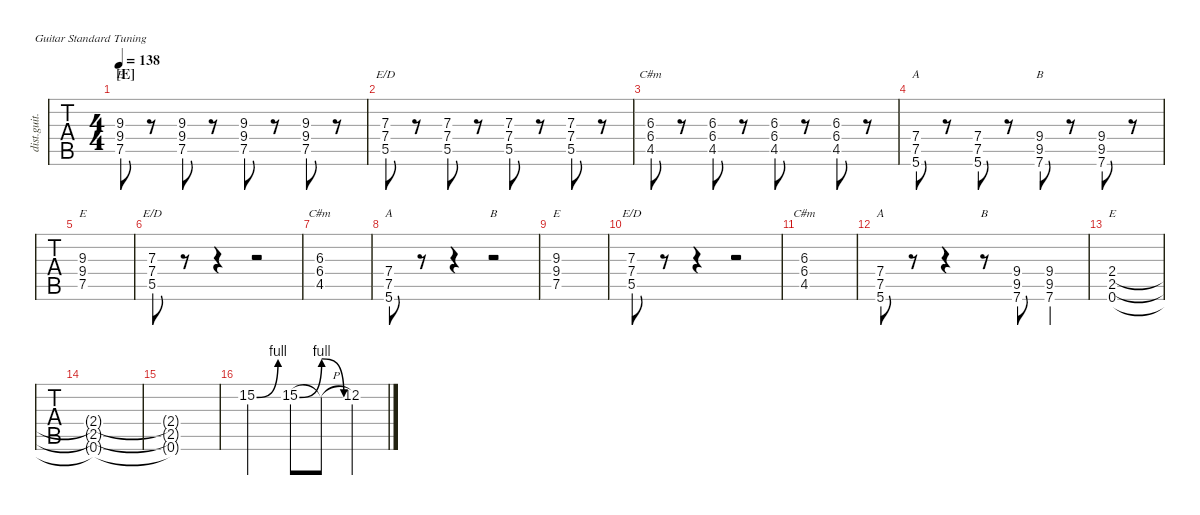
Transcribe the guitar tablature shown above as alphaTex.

\defaultSystemsLayout 4
\hideDynamics
\bracketExtendMode nobrackets
\track ("Distortion Guitar" "dist.guit.") {defaultSystemsLayout 4 instrument distortionguitar}
\staff {tabs}
\tuning (E4 B3 G3 D3 A2 E2)
\chord ("B" x x x x x x)
\chord ("C#m" x x 6 6 4 x) {firstfret 4 showdiagram false showfingering false}
\chord ("E" x x x 2 2 0) {showdiagram false showfingering false barre 2}
\chord ("B" x x x 9 9 7) {firstfret 7 showdiagram false showfingering false}
\chord ("A" x x x 7 7 5) {firstfret 5 showdiagram false showfingering false}
\chord ("E" x x 9 9 7 x) {firstfret 7 showdiagram false showfingering false}
\chord ("E/D" x x 7 7 5 x) {firstfret 5 showdiagram false showfingering false}
\ts (4 4)
\section ("E" "")
\tempo 138
\clef g2
\ks c
(7.5 9.4 9.3).8{ch "E" dy mf} r.8 (9.3 9.4 7.5).8 r.8 (7.5 9.4 9.3).8 r.8 (9.3 9.4 7.5).8 r.8 |
(5.5 7.4 7.3).8{ch "E/D"} r.8 (5.5 7.4 7.3).8 r.8 (5.5 7.4 7.3).8 r.8 (5.5 7.4 7.3).8 r.8 |
(6.3{acc #} 6.4{acc #} 4.5{acc #}).8{ch "C#m"} r.8 (6.3{acc #} 6.4{acc #} 4.5{acc #}).8 r.8 (6.3{acc #} 6.4{acc #} 4.5{acc #}).8 r.8 (6.3{acc #} 6.4{acc #} 4.5{acc #}).8 r.8 |
(5.6 7.5 7.4).8{ch "A"} r.8 (5.6 7.5 7.4).8 r.8 (9.4 9.5{acc #} 7.6).8{ch "B"} r.8 (9.4 9.5{acc #} 7.6).8 r.8 |
(7.5 9.4 9.3).1{ch "E"} |
(7.3{st} 7.4{st} 5.5{st}).8{ch "E/D"} r.8 r.4 r.2 |
(6.3{acc #} 6.4{acc #} 4.5{acc #}).1{ch "C#m"} |
(7.4{st} 7.5{st} 5.6{st}).8{ch "A"} r.8 r.4 r.2{ch "B"} |
(7.5 9.4 9.3).1{ch "E"} |
(7.4{st} 5.5{st} 7.3{st}).8{ch "E/D"} r.8 r.4 r.2 |
(4.5{acc #} 6.4{acc #} 6.3{acc #}).1{ch "C#m"} |
(7.4 7.5 5.6).8{ch "A"} r.8 r.4 r.8{ch "B"} (9.4 9.5{acc #} 7.6).8 (7.6 9.5{acc #} 9.4).4 |
(0.6 2.5 2.4).1{ch "E"} |
(2.4{t} 2.5{t} 0.6{t}).1 |
(0.6{t} 2.5{t} 2.4{t}).1 |
15.2{be (bend 0 0 15 4)}.2 15.2{be (bendrelease 0 0 10.2 4 20.4 4 30 0)}.8 15.2{h t}.8 12.2.4
